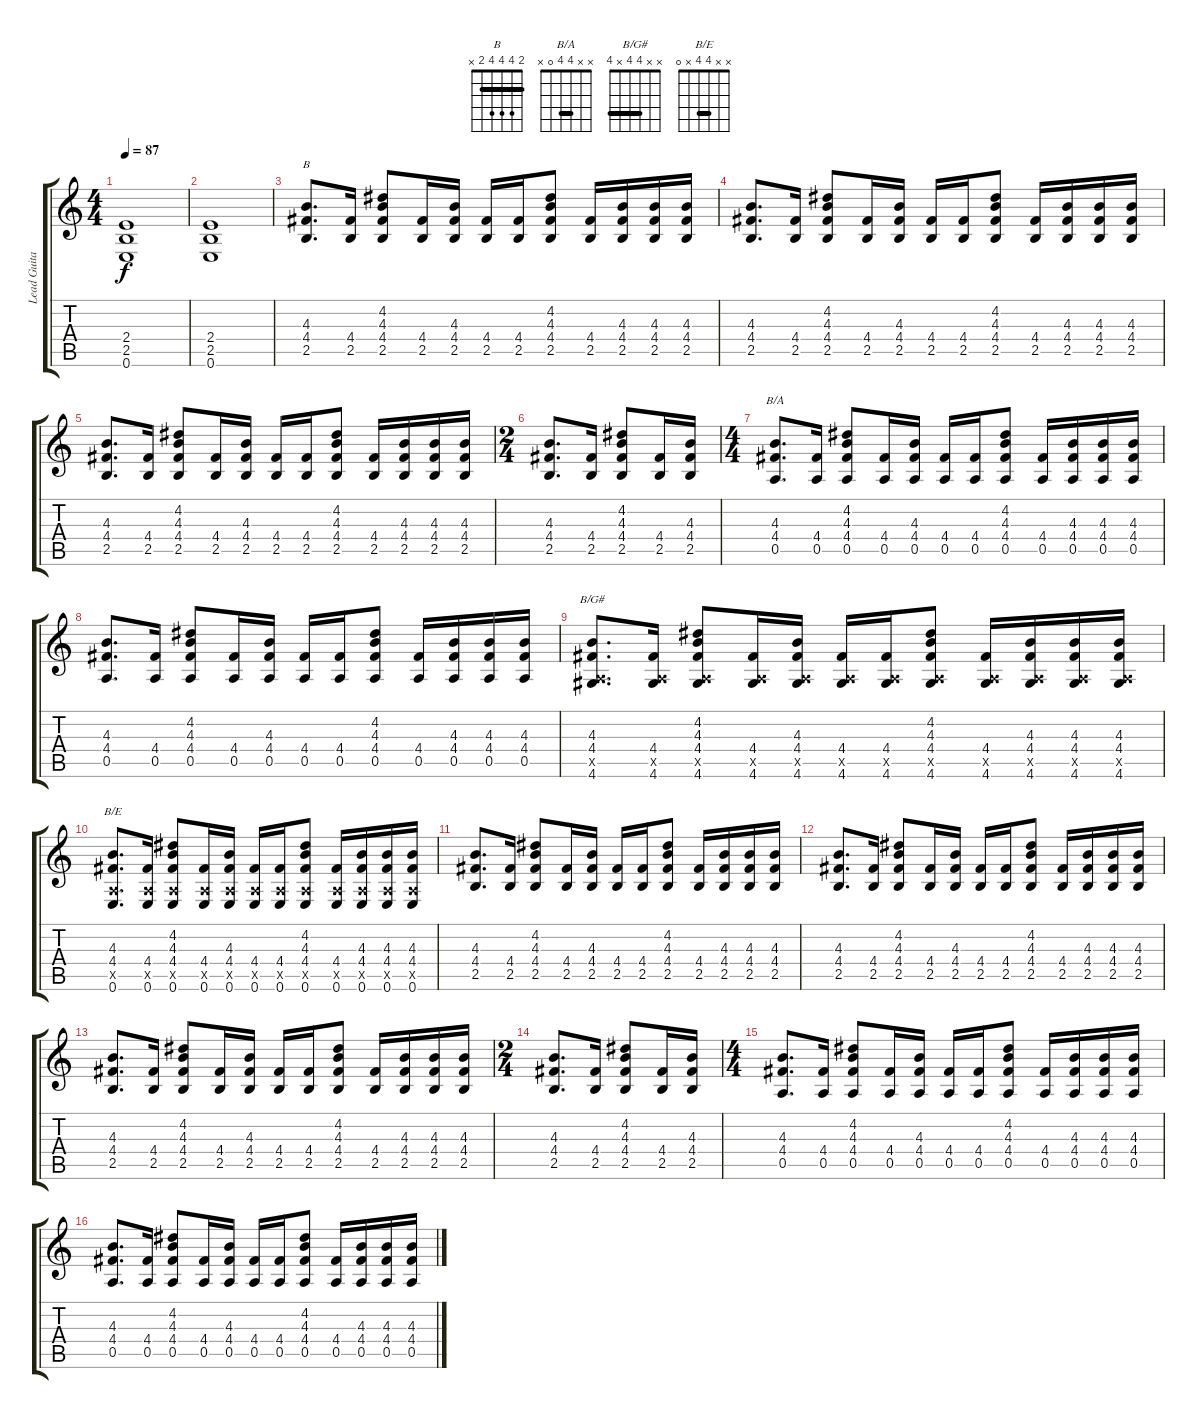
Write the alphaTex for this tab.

\track ("Lead Guitar (E. O'Brian)" "Lead Guita") {instrument electricguitarjazz}
\staff {score tabs}
\tuning (E4 B3 G3 D3 A2 E2) {hide}
\chord ("B" 2 4 4 4 2 x) {barre 2}
\chord ("B/A" x x 4 4 0 x) {barre 4}
\chord ("B/G#" x x 4 4 x 4) {barre 4}
\chord ("B/E" x x 4 4 x 0) {barre 4}
\ts (4 4)
\tempo 87
\clef g2
\ks c
(2.4 2.5 0.6).1{dy f instrument overdrivenguitar} |
(2.4 2.5 0.6).1 |
(4.3 4.4 2.5).8{d ch "B"} (4.4 2.5).16 (4.2 4.3 4.4 2.5).8 (4.4 2.5).16 (4.3 4.4 2.5).16 (4.4 2.5).16 (4.4 2.5).16 (4.2 4.3 4.4 2.5).8 (4.4 2.5).16 (4.3 4.4 2.5).16 (4.3 4.4 2.5).16 (4.3 4.4 2.5).16 |
(4.3 4.4 2.5).8{d} (4.4 2.5).16 (4.2 4.3 4.4 2.5).8 (4.4 2.5).16 (4.3 4.4 2.5).16 (4.4 2.5).16 (4.4 2.5).16 (4.2 4.3 4.4 2.5).8 (4.4 2.5).16 (4.3 4.4 2.5).16 (4.3 4.4 2.5).16 (4.3 4.4 2.5).16 |
(4.3 4.4 2.5).8{d} (4.4 2.5).16 (4.2 4.3 4.4 2.5).8 (4.4 2.5).16 (4.3 4.4 2.5).16 (4.4 2.5).16 (4.4 2.5).16 (4.2 4.3 4.4 2.5).8 (4.4 2.5).16 (4.3 4.4 2.5).16 (4.3 4.4 2.5).16 (4.3 4.4 2.5).16 |
\ts (2 4)
(4.3 4.4 2.5).8{d} (4.4 2.5).16 (4.2 4.3 4.4 2.5).8 (4.4 2.5).16 (4.3 4.4 2.5).16 |
\ts (4 4)
(4.3 4.4 0.5).8{d ch "B/A"} (4.4 0.5).16 (4.2 4.3 4.4 0.5).8 (4.4 0.5).16 (4.3 4.4 0.5).16 (4.4 0.5).16 (4.4 0.5).16 (4.2 4.3 4.4 0.5).8 (4.4 0.5).16 (4.3 4.4 0.5).16 (4.3 4.4 0.5).16 (4.3 4.4 0.5).16 |
(4.3 4.4 0.5).8{d} (4.4 0.5).16 (4.2 4.3 4.4 0.5).8 (4.4 0.5).16 (4.3 4.4 0.5).16 (4.4 0.5).16 (4.4 0.5).16 (4.2 4.3 4.4 0.5).8 (4.4 0.5).16 (4.3 4.4 0.5).16 (4.3 4.4 0.5).16 (4.3 4.4 0.5).16 |
(4.3 4.4 0.5{x} 4.6).8{d ch "B/G#"} (4.4 0.5{x} 4.6).16 (4.2 4.3 4.4 0.5{x} 4.6).8 (4.4 0.5{x} 4.6).16 (4.3 4.4 0.5{x} 4.6).16 (4.4 0.5{x} 4.6).16 (4.4 0.5{x} 4.6).16 (4.2 4.3 4.4 0.5{x} 4.6).8 (4.4 0.5{x} 4.6).16 (4.3 4.4 0.5{x} 4.6).16 (4.3 4.4 0.5{x} 4.6).16 (4.3 4.4 0.5{x} 4.6).16 |
(4.3 4.4 0.5{x} 0.6).8{d ch "B/E"} (4.4 0.5{x} 0.6).16 (4.2 4.3 4.4 0.5{x} 0.6).8 (4.4 0.5{x} 0.6).16 (4.3 4.4 0.5{x} 0.6).16 (4.4 0.5{x} 0.6).16 (4.4 0.5{x} 0.6).16 (4.2 4.3 4.4 0.5{x} 0.6).8 (4.4 0.5{x} 0.6).16 (4.3 4.4 0.5{x} 0.6).16 (4.3 4.4 0.5{x} 0.6).16 (4.3 4.4 0.5{x} 0.6).16 |
(4.3 4.4 2.5).8{d} (4.4 2.5).16 (4.2 4.3 4.4 2.5).8 (4.4 2.5).16 (4.3 4.4 2.5).16 (4.4 2.5).16 (4.4 2.5).16 (4.2 4.3 4.4 2.5).8 (4.4 2.5).16 (4.3 4.4 2.5).16 (4.3 4.4 2.5).16 (4.3 4.4 2.5).16 |
(4.3 4.4 2.5).8{d} (4.4 2.5).16 (4.2 4.3 4.4 2.5).8 (4.4 2.5).16 (4.3 4.4 2.5).16 (4.4 2.5).16 (4.4 2.5).16 (4.2 4.3 4.4 2.5).8 (4.4 2.5).16 (4.3 4.4 2.5).16 (4.3 4.4 2.5).16 (4.3 4.4 2.5).16 |
(4.3 4.4 2.5).8{d} (4.4 2.5).16 (4.2 4.3 4.4 2.5).8 (4.4 2.5).16 (4.3 4.4 2.5).16 (4.4 2.5).16 (4.4 2.5).16 (4.2 4.3 4.4 2.5).8 (4.4 2.5).16 (4.3 4.4 2.5).16 (4.3 4.4 2.5).16 (4.3 4.4 2.5).16 |
\ts (2 4)
(4.3 4.4 2.5).8{d} (4.4 2.5).16 (4.2 4.3 4.4 2.5).8 (4.4 2.5).16 (4.3 4.4 2.5).16 |
\ts (4 4)
(4.3 4.4 0.5).8{d} (4.4 0.5).16 (4.2 4.3 4.4 0.5).8 (4.4 0.5).16 (4.3 4.4 0.5).16 (4.4 0.5).16 (4.4 0.5).16 (4.2 4.3 4.4 0.5).8 (4.4 0.5).16 (4.3 4.4 0.5).16 (4.3 4.4 0.5).16 (4.3 4.4 0.5).16 |
(4.3 4.4 0.5).8{d} (4.4 0.5).16 (4.2 4.3 4.4 0.5).8 (4.4 0.5).16 (4.3 4.4 0.5).16 (4.4 0.5).16 (4.4 0.5).16 (4.2 4.3 4.4 0.5).8 (4.4 0.5).16 (4.3 4.4 0.5).16 (4.3 4.4 0.5).16 (4.3 4.4 0.5).16
